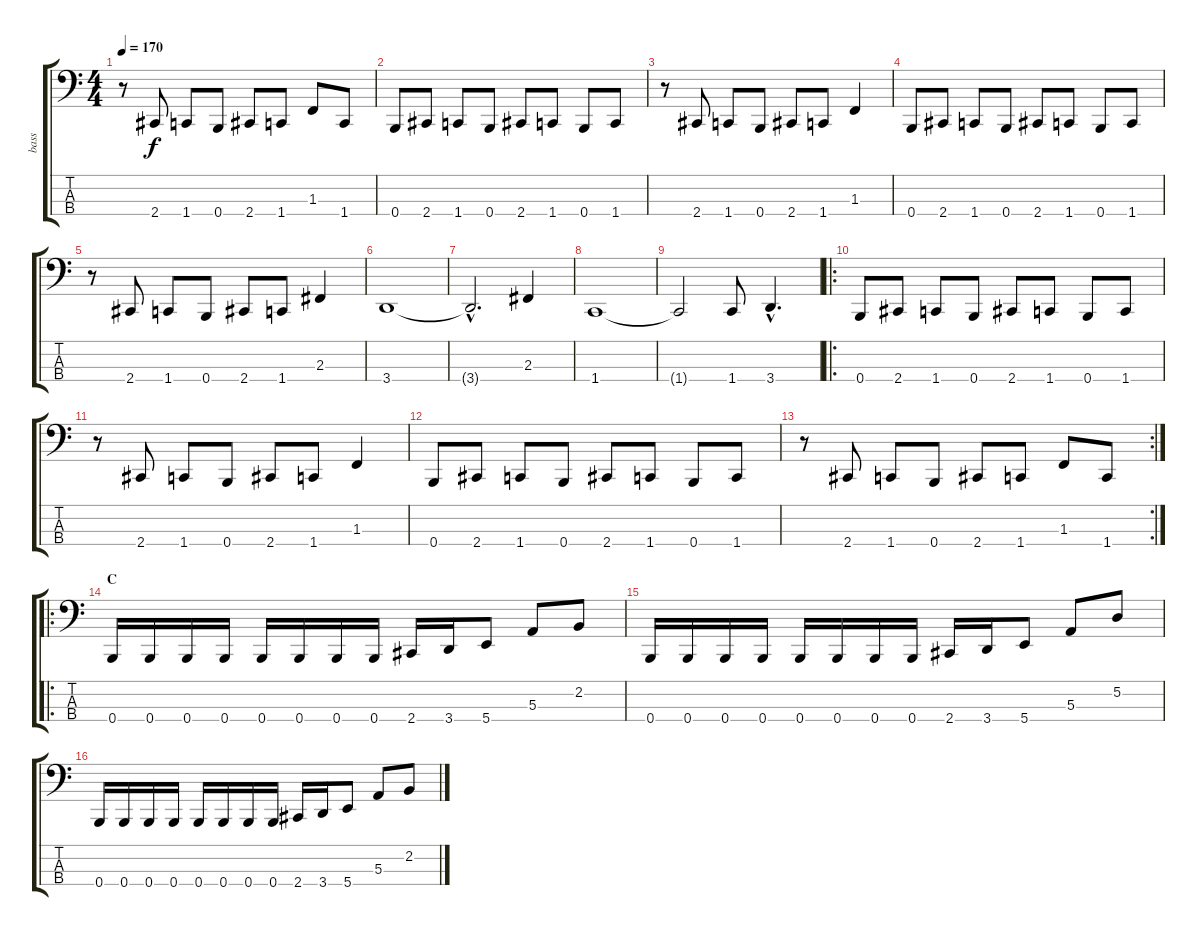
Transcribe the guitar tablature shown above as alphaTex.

\track ("bass" "bass") {instrument electricbasspick}
\staff {score tabs}
\tuning (D2 A1 E1 B0) {hide}
\ts (4 4)
\tempo 170
\clef f4
\ks c
r.8{dy f} 2.4.8 1.4.8 0.4.8 2.4.8 1.4.8 1.3.8 1.4.8 |
0.4.8 2.4.8 1.4.8 0.4.8 2.4.8 1.4.8 0.4.8 1.4.8 |
r.8 2.4.8 1.4.8 0.4.8 2.4.8 1.4.8 1.3.4 |
0.4.8 2.4.8 1.4.8 0.4.8 2.4.8 1.4.8 0.4.8 1.4.8 |
r.8 2.4.8 1.4.8 0.4.8 2.4.8 1.4.8 2.3.4 |
3.4.1 |
3.4{hac t}.2{d} 2.3.4 |
1.4.1 |
1.4{t}.2 1.4.8 3.4{hac}.4{d} |
\ro
0.4.8 2.4.8 1.4.8 0.4.8 2.4.8 1.4.8 0.4.8 1.4.8 |
r.8 2.4.8 1.4.8 0.4.8 2.4.8 1.4.8 1.3.4 |
0.4.8 2.4.8 1.4.8 0.4.8 2.4.8 1.4.8 0.4.8 1.4.8 |
\rc 2
r.8 2.4.8 1.4.8 0.4.8 2.4.8 1.4.8 1.3.8 1.4.8 |
\ro
\section ("" "C")
0.4.16 0.4.16 0.4.16 0.4.16 0.4.16 0.4.16 0.4.16 0.4.16 2.4.16 3.4.16 5.4.8 5.3.8 2.2.8 |
0.4.16 0.4.16 0.4.16 0.4.16 0.4.16 0.4.16 0.4.16 0.4.16 2.4.16 3.4.16 5.4.8 5.3.8 5.2.8 |
0.4.16 0.4.16 0.4.16 0.4.16 0.4.16 0.4.16 0.4.16 0.4.16 2.4.16 3.4.16 5.4.8 5.3.8 2.2.8
